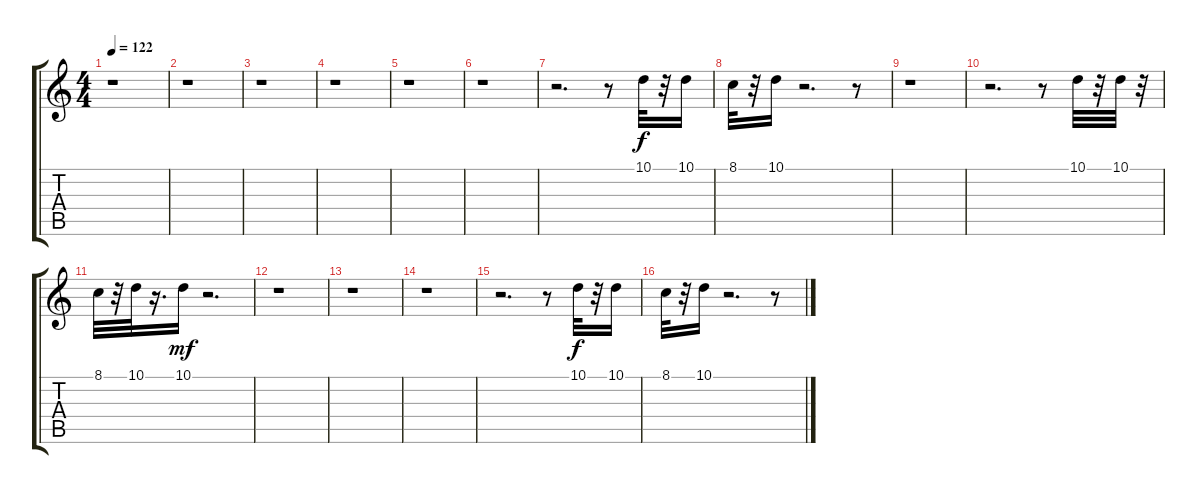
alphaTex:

\track "" {instrument glockenspiel}
\staff {score tabs}
\tuning (E4 B3 G3 D3 A2 E2) {hide}
\ts (4 4)
\tempo 122
\clef g2
\ks c
r.1{dy mf} |
r.1 |
r.1 |
r.1 |
r.1 |
r.1 |
r.2{d} r.8 10.1.32{dy f} r.32 10.1.16 |
8.1.32 r.32 10.1.16 r.2{d} r.8 |
r.1 |
r.2{d} r.8 10.1.32 r.32 10.1.32 r.32 |
8.1.32 r.32 10.1.32 r.16{d} 10.1.16{dy mf} r.2{d} |
r.1 |
r.1 |
r.1 |
r.2{d} r.8 10.1.32{dy f} r.32 10.1.16 |
8.1.32 r.32 10.1.16 r.2{d} r.8
